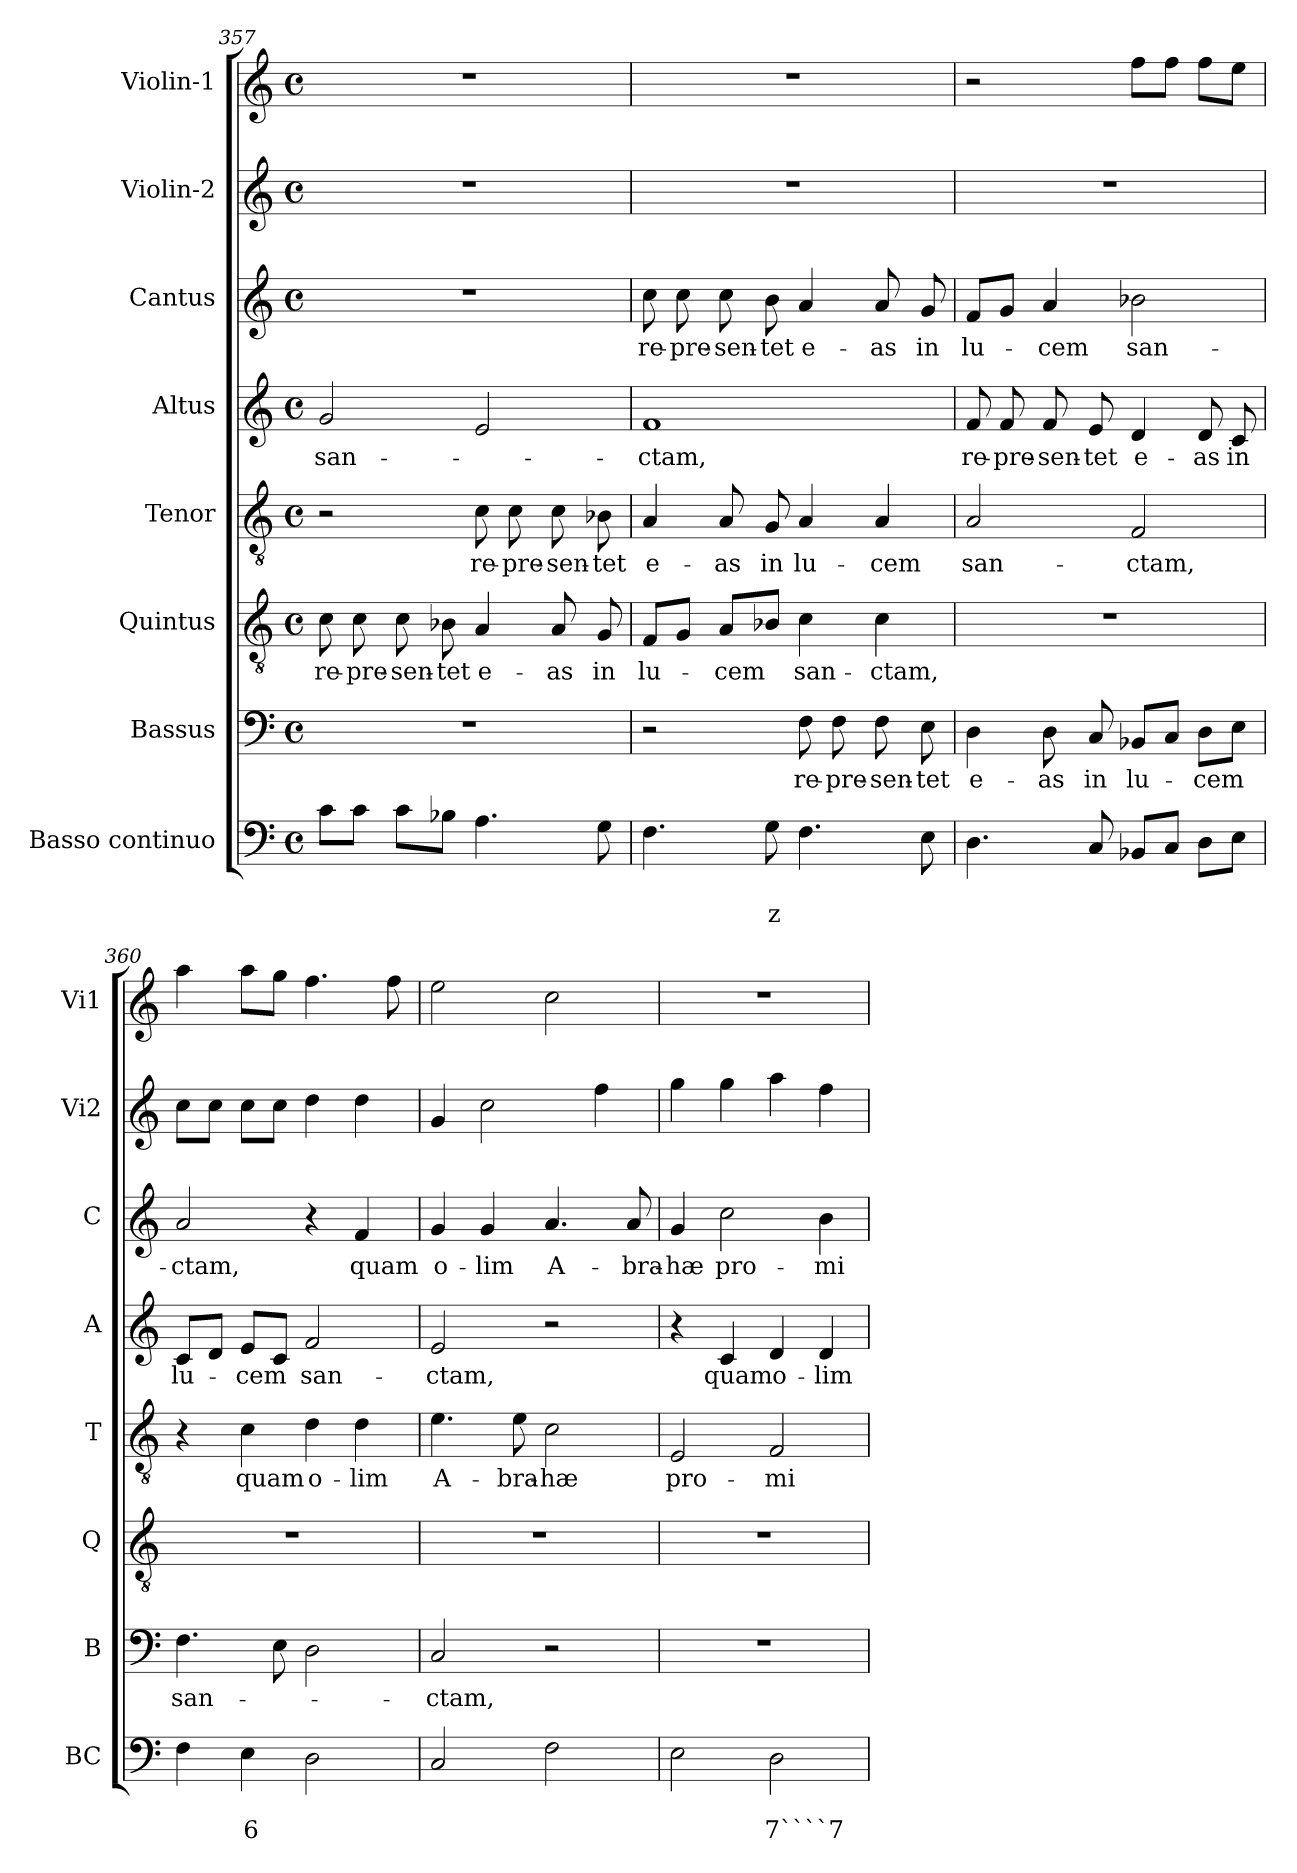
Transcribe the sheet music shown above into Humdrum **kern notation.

**kern	**text	**text	**kern	**text	**kern	**text	**kern	**text	**kern	**text	**kern	**text	**kern	**kern
*part8	*part8	*part8	*part7	*part7	*part6	*part6	*part5	*part5	*part4	*part4	*part3	*part3	*part2	*part1
*staff8	*staff8	*staff8	*staff7	*staff7	*staff6	*staff6	*staff5	*staff5	*staff4	*staff4	*staff3	*staff3	*staff2	*staff1
*I"Basso continuo	*	*	*I"Bassus	*	*I"Quintus	*	*I"Tenor	*	*I"Altus	*	*I"Cantus	*	*I"Violin-2	*I"Violin-1
*I'BC	*	*	*I'B	*	*I'Q	*	*I'T	*	*I'A	*	*I'C	*	*I'Vi2	*I'Vi1
*clefF4	*	*	*clefF4	*	*clefGv2	*	*clefGv2	*	*clefG2	*	*clefG2	*	*clefG2	*clefG2
*k[]	*	*	*k[]	*	*k[]	*	*k[]	*	*k[]	*	*k[]	*	*k[]	*k[]
*C:	*	*	*C:	*	*C:	*	*C:	*	*C:	*	*C:	*	*C:	*C:
*M4/4	*	*	*M4/4	*	*M4/4	*	*M4/4	*	*M4/4	*	*M4/4	*	*M4/4	*M4/4
*met(c)	*	*	*met(c)	*	*met(c)	*	*met(c)	*	*met(c)	*	*met(c)	*	*met(c)	*met(c)
=357	=357	=357	=357	=357	=357	=357	=357	=357	=357	=357	=357	=357	=357	=357
!	!	!	!	!	!	!LO:LY:b	!	!	!	!LO:LY:b	!	!	!	!
8c\L	.	.	1r	.	8c\	re-	2r	.	2g/	san-	1r	.	1r	1r
!	!	!	!	!	!	!LO:LY:b	!	!	!	!	!	!	!	!
8c\J	.	.	.	.	8c\	-pre-	.	.	.	.	.	.	.	.
!	!	!	!	!	!	!LO:LY:b	!	!	!	!	!	!	!	!
8c\L	.	.	.	.	8c\	-sen-	.	.	.	.	.	.	.	.
!	!	!	!	!	!	!LO:LY:b	!	!	!	!	!	!	!	!
8B-X\J	.	.	.	.	8B-X\	-tet	.	.	.	.	.	.	.	.
!	!	!	!	!	!	!LO:LY:b	!	!LO:LY:b	!	!	!	!	!	!
4.A\	.	.	.	.	4A/	e-	8c\	re-	2e/	.	.	.	.	.
!	!	!	!	!	!	!	!	!LO:LY:b	!	!	!	!	!	!
.	.	.	.	.	.	.	8c\	-pre-	.	.	.	.	.	.
!	!	!	!	!	!	!LO:LY:b	!	!LO:LY:b	!	!	!	!	!	!
.	.	.	.	.	8A/	-as	8c\	-sen-	.	.	.	.	.	.
!	!	!	!	!	!	!LO:LY:b	!	!LO:LY:b	!	!	!	!	!	!
8G\	.	.	.	.	8G/	in	8B-X\	-tet	.	.	.	.	.	.
=358	=358	=358	=358	=358	=358	=358	=358	=358	=358	=358	=358	=358	=358	=358
!	!	!	!	!	!	!LO:LY:b	!	!LO:LY:b	!	!LO:LY:b	!	!LO:LY:b	!	!
4.F\	.	.	2r	.	8F/L	lu-	4A/	e-	1f	-ctam,	8cc\	re-	1r	1r
!	!	!	!	!	!	!	!	!	!	!	!	!LO:LY:b	!	!
.	.	.	.	.	8G/J	.	.	.	.	.	8cc\	-pre-	.	.
!	!	!	!	!	!	!LO:LY:b	!	!LO:LY:b	!	!	!	!LO:LY:b	!	!
.	.	.	.	.	8A/L	-cem	8A/	-as	.	.	8cc\	-sen-	.	.
!	!	!LO:LY:b	!	!	!	!	!	!LO:LY:b	!	!	!	!LO:LY:b	!	!
8G\	.	z	.	.	8B-X/J	.	8G/	in	.	.	8b\	-tet	.	.
!	!	!	!	!LO:LY:b	!	!LO:LY:b	!	!LO:LY:b	!	!	!	!LO:LY:b	!	!
4.F\	.	.	8F\	re-	4c\	san-	4A/	lu-	.	.	4a/	e-	.	.
!	!	!	!	!LO:LY:b	!	!	!	!	!	!	!	!	!	!
.	.	.	8F\	-pre-	.	.	.	.	.	.	.	.	.	.
!	!	!	!	!LO:LY:b	!	!LO:LY:b	!	!LO:LY:b	!	!	!	!LO:LY:b	!	!
.	.	.	8F\	-sen-	4c\	-ctam,	4A/	-cem	.	.	8a/	-as	.	.
!	!	!	!	!LO:LY:b	!	!	!	!	!	!	!	!LO:LY:b	!	!
8E\	.	.	8E\	-tet	.	.	.	.	.	.	8g/	in	.	.
=359	=359	=359	=359	=359	=359	=359	=359	=359	=359	=359	=359	=359	=359	=359
!	!	!	!	!LO:LY:b	!	!	!	!LO:LY:b	!	!LO:LY:b	!	!LO:LY:b	!	!
4.D\	.	.	4D\	e-	1r	.	2A/	san-	8f/	re-	8f/L	lu-	1r	2r
!	!	!	!	!	!	!	!	!	!	!LO:LY:b	!	!	!	!
.	.	.	.	.	.	.	.	.	8f/	-pre-	8g/J	.	.	.
!	!	!	!	!LO:LY:b	!	!	!	!	!	!LO:LY:b	!	!LO:LY:b	!	!
.	.	.	8D\	-as	.	.	.	.	8f/	-sen-	4a/	-cem	.	.
!	!	!	!	!LO:LY:b	!	!	!	!	!	!LO:LY:b	!	!	!	!
8C/	.	.	8C/	in	.	.	.	.	8e/	-tet	.	.	.	.
!	!	!	!	!LO:LY:b	!	!	!	!LO:LY:b	!	!LO:LY:b	!	!LO:LY:b	!	!
8BB-X/L	.	.	8BB-X/L	lu-	.	.	2F/	-ctam,	4d/	e-	2b-X\	san-	.	8ff\L
8C/J	.	.	8C/J	.	.	.	.	.	.	.	.	.	.	8ff\J
!	!	!	!	!LO:LY:b	!	!	!	!	!	!LO:LY:b	!	!	!	!
8D\L	.	.	8D\L	-cem	.	.	.	.	8d/	-as	.	.	.	8ff\L
!	!	!	!	!	!	!	!	!	!	!LO:LY:b	!	!	!	!
8E\J	.	.	8E\J	.	.	.	.	.	8c/	in	.	.	.	8ee\J
!!LO:LB:g=z
=360	=360	=360	=360	=360	=360	=360	=360	=360	=360	=360	=360	=360	=360	=360
!	!	!	!	!LO:LY:b	!	!	!	!	!	!LO:LY:b	!	!LO:LY:b	!	!
4F\	.	.	4.F\	san-	1r	.	4r	.	8c/L	lu-	2a/	-ctam,	8cc\L	4aa\
.	.	.	.	.	.	.	.	.	8d/J	.	.	.	8cc\J	.
!	!	!LO:LY:b	!	!	!	!	!	!LO:LY:b	!	!LO:LY:b	!	!	!	!
4E\	.	6	.	.	.	.	4c\	quam	8e/L	-cem	.	.	8cc\L	8aa\L
.	.	.	8E\	.	.	.	.	.	8c/J	.	.	.	8cc\J	8gg\J
!	!	!	!	!	!	!	!	!LO:LY:b	!	!LO:LY:b	!	!	!	!
2D\	.	.	2D\	.	.	.	4d\	o-	2f/	san-	4r	.	4dd\	4.ff\
!	!	!	!	!	!	!	!	!LO:LY:b	!	!	!	!LO:LY:b	!	!
.	.	.	.	.	.	.	4d\	-lim	.	.	4f/	quam	4dd\	.
.	.	.	.	.	.	.	.	.	.	.	.	.	.	8ff\
=361	=361	=361	=361	=361	=361	=361	=361	=361	=361	=361	=361	=361	=361	=361
!	!	!	!	!LO:LY:b	!	!	!	!LO:LY:b	!	!LO:LY:b	!	!LO:LY:b	!	!
2C/	.	.	2C/	-ctam,	1r	.	4.e\	A-	2e/	-ctam,	4g/	o-	4g/	2ee\
!	!	!	!	!	!	!	!	!	!	!	!	!LO:LY:b	!	!
.	.	.	.	.	.	.	.	.	.	.	4g/	-lim	2cc\	.
!	!	!	!	!	!	!	!	!LO:LY:b	!	!	!	!	!	!
.	.	.	.	.	.	.	8e\	-bra-	.	.	.	.	.	.
!	!	!	!	!	!	!	!	!LO:LY:b	!	!	!	!LO:LY:b	!	!
2F\	.	.	2r	.	.	.	2c\	-hæ	2r	.	4.a/	A-	.	2cc\
.	.	.	.	.	.	.	.	.	.	.	.	.	4ff\	.
!	!	!	!	!	!	!	!	!	!	!	!	!LO:LY:b	!	!
.	.	.	.	.	.	.	.	.	.	.	8a/	-bra-	.	.
=362	=362	=362	=362	=362	=362	=362	=362	=362	=362	=362	=362	=362	=362	=362
!	!	!	!	!	!	!	!	!LO:LY:b	!	!	!	!LO:LY:b	!	!
2E\	.	.	1r	.	1r	.	2E/	pro-	4r	.	4g/	-hæ	4gg\	1r
!	!	!	!	!	!	!	!	!	!	!LO:LY:b	!	!LO:LY:b	!	!
.	.	.	.	.	.	.	.	.	4c/	quam	2cc\	pro-	4gg\	.
!	!	!LO:LY:b	!	!	!	!	!	!LO:LY:b	!	!LO:LY:b	!	!	!	!
2D\	.	7````7	.	.	.	.	2F/	-mi-	4d/	o-	.	.	4aa\	.
!	!	!	!	!	!	!	!	!	!	!LO:LY:b	!	!LO:LY:b	!	!
.	.	.	.	.	.	.	.	.	4d/	-lim	4b\	-mi-	4ff\	.
=	=	=	=	=	=	=	=	=	=	=	=	=	=	=
*-	*-	*-	*-	*-	*-	*-	*-	*-	*-	*-	*-	*-	*-	*-
